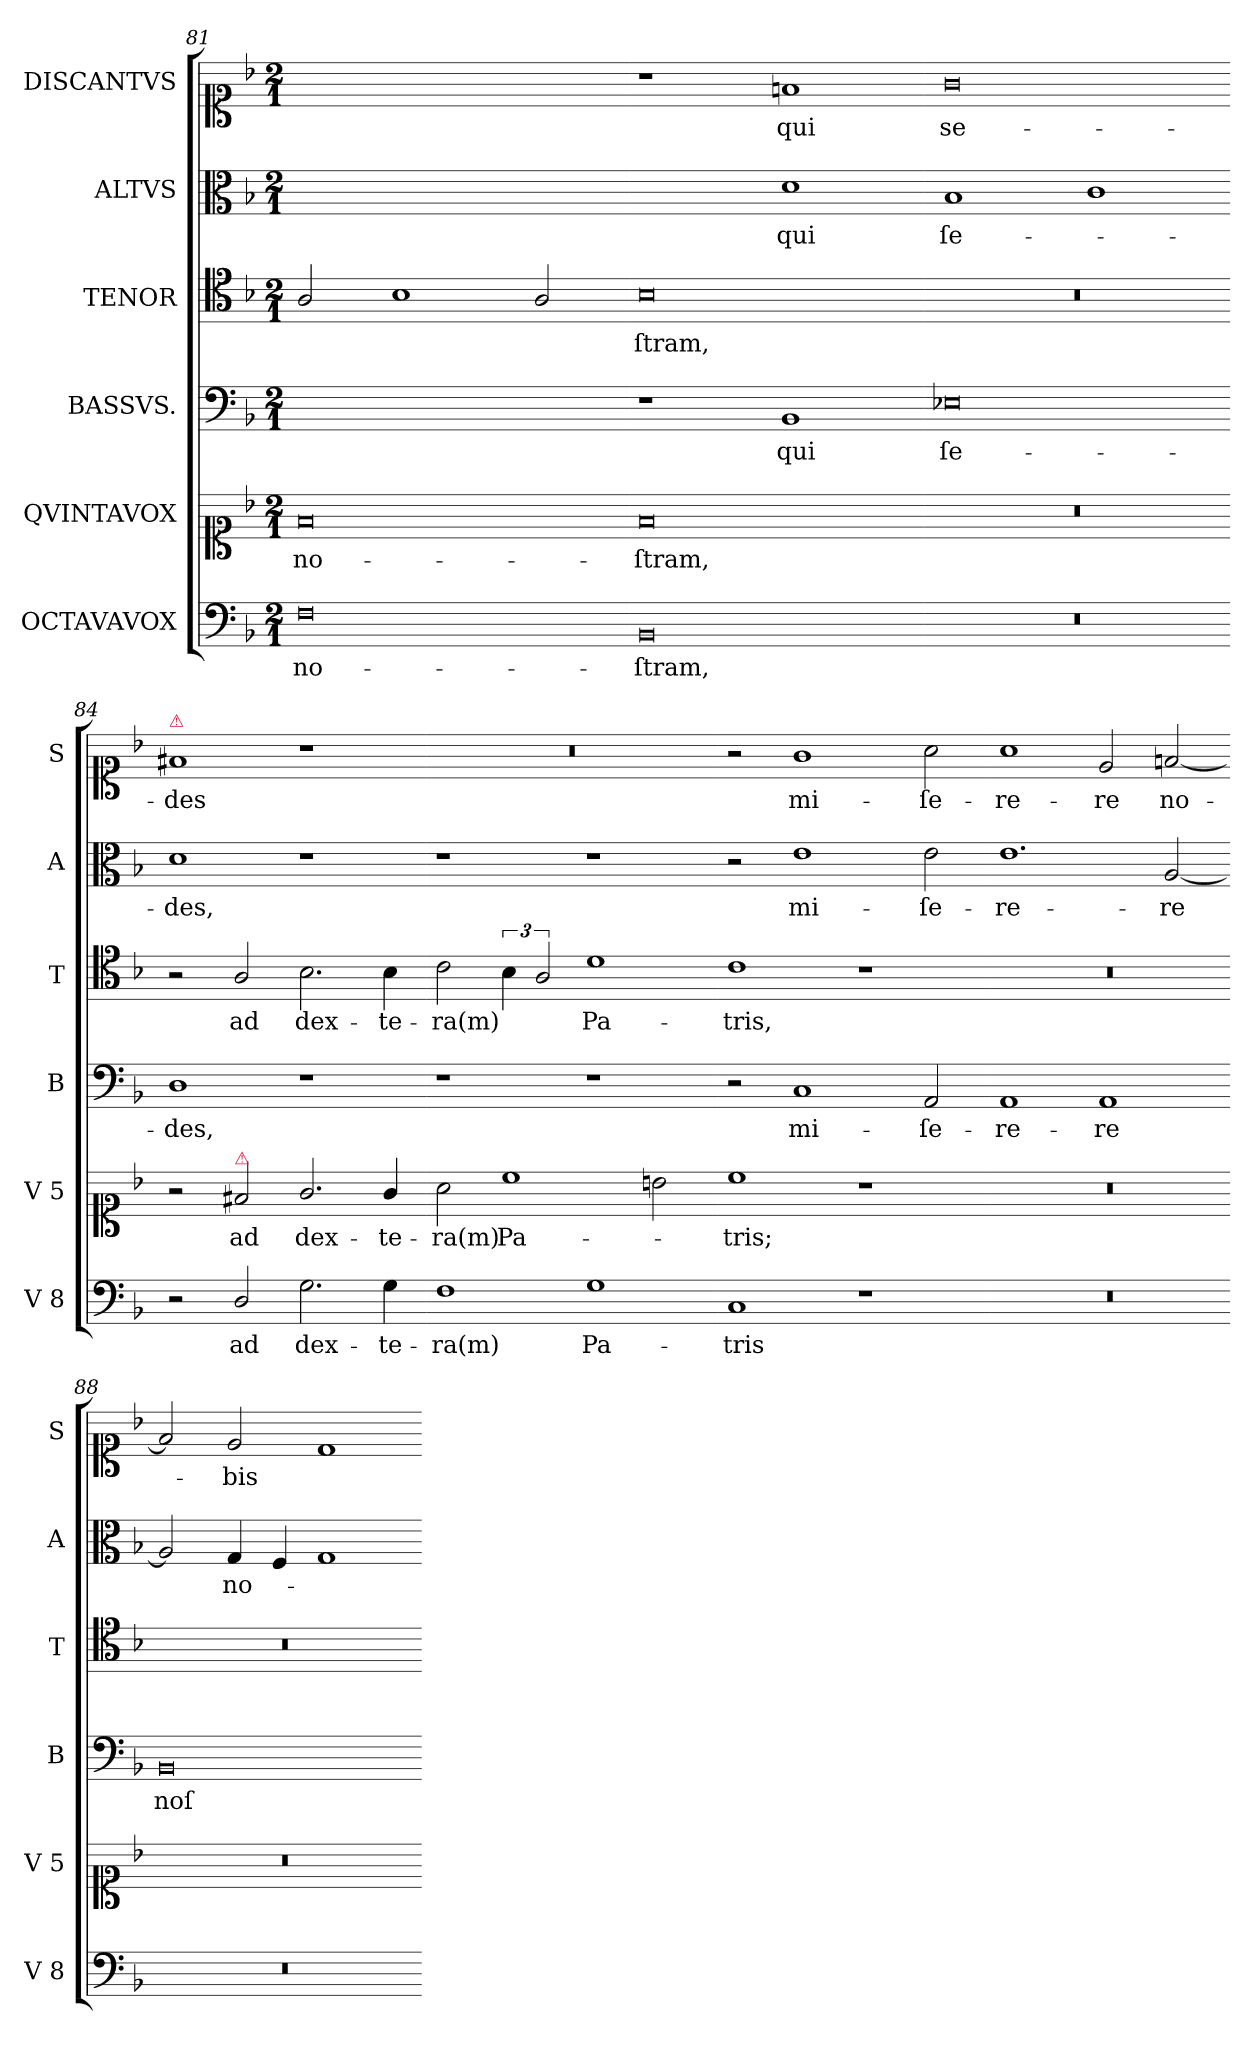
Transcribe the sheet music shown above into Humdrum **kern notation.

**kern	**text	**kern	**text	**kern	**text	**kern	**text	**kern	**text	**kern	**text
*part6	*part6	*part5	*part5	*part4	*part4	*part3	*part3	*part2	*part2	*part1	*part1
*staff6	*staff6	*staff5	*staff5	*staff4	*staff4	*staff3	*staff3	*staff2	*staff2	*staff1	*staff1
*I"OCTAVAVOX	*	*I"QVINTAVOX	*	*I"BASSVS.	*	*I"TENOR	*	*I"ALTVS	*	*I"DISCANTVS	*
*I'V 8	*	*I'V 5	*	*I'B	*	*I'T	*	*I'A	*	*I'S	*
*clefF4	*	*clefC1	*	*clefF4	*	*clefC4	*	*clefC3	*	*clefC1	*
*k[b-]	*	*k[b-]	*	*k[b-]	*	*k[b-]	*	*k[b-]	*	*k[b-]	*
*M2/1	*	*M2/1	*	*M2/1	*	*M2/1	*	*M2/1	*	*M2/1	*
=81	=81	=81	=81	=81	=81	=81	=81	=81	=81	=81	=81
0F	no-	0f	no-	0ryy	.	2A/	.	0ryy	.	0ryy	.
.	.	.	.	.	.	1B-	.	.	.	.	.
.	.	.	.	.	.	2A/	.	.	.	.	.
=82-	=82-	=82-	=82-	=82-	=82-	=82-	=82-	=82-	=82-	=82-	=82-
0BB-	-ſtram,	0f	-ſtram,	1r	.	0B-	-ſtram,	1ryy	.	1r	.
.	.	.	.	1BB-	qui	.	.	1d	qui	1fn	qui
=83-	=83-	=83-	=83-	=83-	=83-	=83-	=83-	=83-	=83-	=83-	=83-
0r	.	0r	.	0E-X	ſe-	0r	.	1B-	ſe-	0g	se-
.	.	.	.	.	.	.	.	1c	.	.	.
=84-	=84-	=84-	=84-	=84-	=84-	=84-	=84-	=84-	=84-	=84-	=84-
!	!	!	!	!	!	!	!	!	!	!LO:TX:a:color=crimson:t=⚠	!
2r	.	2r	.	1D	-des,	2r	.	1d	-des,	1f#X	-des
!	!	!LO:TX:a:color=crimson:t=⚠	!	!	!	!	!	!	!	!	!
2D/	ad	2f#X/	ad	.	.	2A/	ad	.	.	.	.
2.G\	dex-	2.g/	dex-	1r	.	2.B-\	dex-	1r	.	1r	.
4G\	-te-	4g/	-te-	.	.	4B-\	-te-	.	.	.	.
=85-	=85-	=85-	=85-	=85-	=85-	=85-	=85-	=85-	=85-	=85-	=85-
1F	-ra(m)	2a\	-ra(m)	1r	.	2c\	-ra(m)	1r	.	0r	.
.	.	1cc	Pa-	.	.	6B-\	.	.	.	.	.
.	.	.	.	.	.	3A/	.	.	.	.	.
1G	Pa-	.	.	1r	.	1d	Pa-	1r	.	.	.
.	.	2bn\	.	.	.	.	.	.	.	.	.
=86-	=86-	=86-	=86-	=86-	=86-	=86-	=86-	=86-	=86-	=86-	=86-
1C	-tris	1cc	-tris;	2r	.	1c	-tris,	2r	.	2r	.
.	.	.	.	1C	mi-	.	.	1e	mi-	1g	mi-
1r	.	1r	.	.	.	1r	.	.	.	.	.
.	.	.	.	2AA/	-ſe-	.	.	2e\	-ſe-	2a\	-ſe-
=87-	=87-	=87-	=87-	=87-	=87-	=87-	=87-	=87-	=87-	=87-	=87-
0r	.	0r	.	1AA	-re-	0r	.	1.e	-re-	1a	-re-
.	.	.	.	1AA	-re	.	.	.	.	2e/	-re
.	.	.	.	.	.	.	.	[2A/	-re	[2fn/	no-
=88-	=88-	=88-	=88-	=88-	=88-	=88-	=88-	=88-	=88-	=88-	=88-
0r	.	0r	.	0BB-	noſ-	0r	.	2A/]	.	2f/]	.
.	.	.	.	.	.	.	.	4G/	no-	2e/	-bis
.	.	.	.	.	.	.	.	4F/	.	.	.
.	.	.	.	.	.	.	.	1G	.	1d	.
=-	=-	=-	=-	=-	=-	=-	=-	=-	=-	=-	=-
*-	*-	*-	*-	*-	*-	*-	*-	*-	*-	*-	*-
